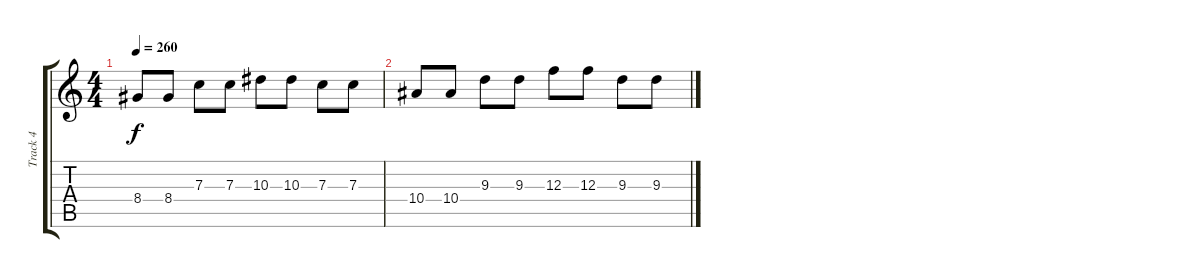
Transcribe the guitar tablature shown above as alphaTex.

\track ("Track 4" "Track 4") {instrument distortionguitar}
\staff {score tabs}
\tuning (D4 A3 F3 C3 G2 C2) {hide}
\ts (4 4)
\tempo 260
\clef g2
\ks c
8.4.8{dy f} 8.4.8 7.3.8 7.3.8 10.3.8 10.3.8 7.3.8 7.3.8 |
10.4.8 10.4.8 9.3.8 9.3.8 12.3.8 12.3.8 9.3.8 9.3.8
